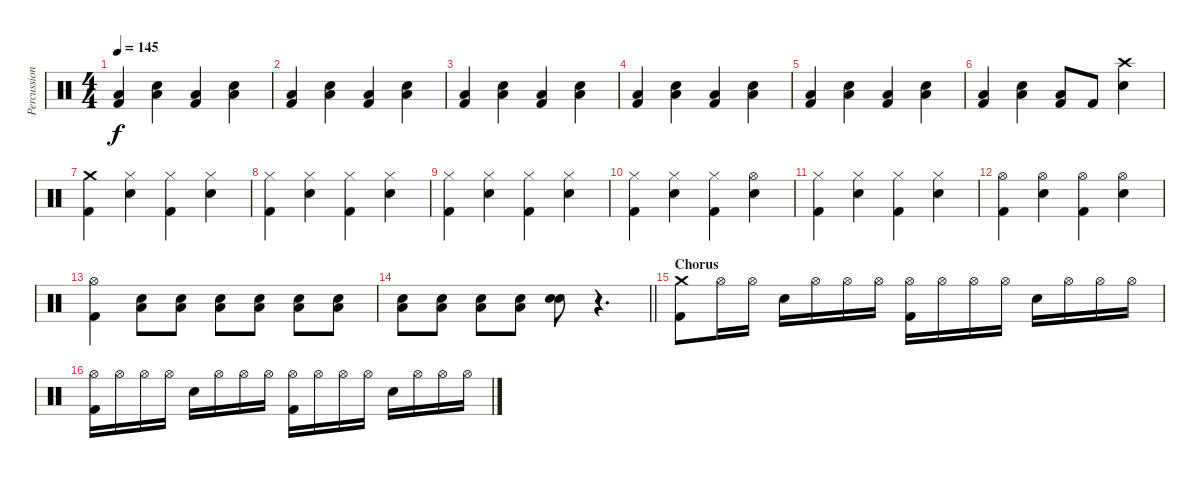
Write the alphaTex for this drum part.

\track ("Percussion" "Percussion") {instrument percussion}
\staff {score}
\articulation defaults
\ts (4 4)
\tempo 145
\clef neutral
\ks c
("Low Floor Tom (hit)" "Kick (hit) 2").4{dy f} ("Low Floor Tom (hit)" "Snare (hit) 2").4 ("Low Floor Tom (hit)" "Kick (hit) 2").4 ("Low Floor Tom (hit)" "Snare (hit) 2").4 |
("Low Floor Tom (hit)" "Kick (hit) 2").4 ("Low Floor Tom (hit)" "Snare (hit) 2").4 ("Low Floor Tom (hit)" "Kick (hit) 2").4 ("Low Floor Tom (hit)" "Snare (hit) 2").4 |
("Low Floor Tom (hit)" "Kick (hit) 2").4 ("Low Floor Tom (hit)" "Snare (hit) 2").4 ("Low Floor Tom (hit)" "Kick (hit) 2").4 ("Low Floor Tom (hit)" "Snare (hit) 2").4 |
("Low Floor Tom (hit)" "Kick (hit) 2").4 ("Low Floor Tom (hit)" "Snare (hit) 2").4 ("Low Floor Tom (hit)" "Kick (hit) 2").4 ("Low Floor Tom (hit)" "Snare (hit) 2").4 |
("Low Floor Tom (hit)" "Kick (hit) 2").4 ("Low Floor Tom (hit)" "Snare (hit) 2").4 ("Low Floor Tom (hit)" "Kick (hit) 2").4 ("Low Floor Tom (hit)" "Snare (hit) 2").4 |
("Low Floor Tom (hit)" "Kick (hit) 2").4 ("Low Floor Tom (hit)" "Snare (hit) 2").4 ("Low Floor Tom (hit)" "Kick (hit) 2").8 "Kick (hit) 2".8 ("Crash high (hit)" "Snare (hit) 2").4 |
("Crash medium (hit)" "Kick (hit) 2").4 ("Hi-Hat (closed)" "Snare (hit) 2").4 ("Hi-Hat (closed)" "Kick (hit) 2").4 ("Hi-Hat (closed)" "Snare (hit) 2").4 |
("Hi-Hat (closed)" "Kick (hit) 2").4 ("Hi-Hat (closed)" "Snare (hit) 2").4 ("Hi-Hat (closed)" "Kick (hit) 2").4 ("Hi-Hat (closed)" "Snare (hit) 2").4 |
("Hi-Hat (closed)" "Kick (hit) 2").4 ("Hi-Hat (closed)" "Snare (hit) 2").4 ("Hi-Hat (closed)" "Kick (hit) 2").4 ("Hi-Hat (closed)" "Snare (hit) 2").4 |
("Hi-Hat (closed)" "Kick (hit) 2").4 ("Hi-Hat (closed)" "Snare (hit) 2").4 ("Hi-Hat (closed)" "Kick (hit) 2").4 ("Hi-Hat (open)" "Snare (hit) 2").4 |
("Hi-Hat (closed)" "Kick (hit) 2").4 ("Hi-Hat (closed)" "Snare (hit) 2").4 ("Hi-Hat (closed)" "Kick (hit) 2").4 ("Hi-Hat (closed)" "Snare (hit) 2").4 |
("Hi-Hat (open)" "Kick (hit) 2").4 ("Hi-Hat (open)" "Snare (hit) 2").4 ("Hi-Hat (open)" "Kick (hit) 2").4 ("Hi-Hat (open)" "Snare (hit) 2").4 |
("Hi-Hat (open)" "Kick (hit) 2").4 ("Low Floor Tom (hit)" "Snare (hit) 2").8 ("Low Floor Tom (hit)" "Snare (hit) 2").8 ("Low Floor Tom (hit)" "Snare (hit) 2").8 ("Low Floor Tom (hit)" "Snare (hit) 2").8 ("Low Floor Tom (hit)" "Snare (hit) 2").8 ("Low Floor Tom (hit)" "Snare (hit) 2").8 |
\barLineRight lightlight
("Low Floor Tom (hit)" "Snare (hit) 2").8 ("Low Floor Tom (hit)" "Snare (hit) 2").8 ("Low Floor Tom (hit)" "Snare (hit) 2").8 ("Low Floor Tom (hit)" "Snare (hit) 2").8 ("Snare (hit) 2" "Snare (hit) 2").8 r.4{d} |
\section ("" "Chorus")
("Crash medium (hit)" "Kick (hit) 2").8 "Hi-Hat (open)".16 "Hi-Hat (open)".16 "Snare (hit) 2".16 "Hi-Hat (open)".16 "Hi-Hat (open)".16 "Hi-Hat (open)".16 ("Hi-Hat (open)" "Kick (hit) 2").16 "Hi-Hat (open)".16 "Hi-Hat (open)".16 "Hi-Hat (open)".16 "Snare (hit) 2".16 "Hi-Hat (open)".16 "Hi-Hat (open)".16 "Hi-Hat (open)".16 |
("Hi-Hat (open)" "Kick (hit) 2").16 "Hi-Hat (open)".16 "Hi-Hat (open)".16 "Hi-Hat (open)".16 "Snare (hit) 2".16 "Hi-Hat (open)".16 "Hi-Hat (open)".16 "Hi-Hat (open)".16 ("Hi-Hat (open)" "Kick (hit) 2").16 "Hi-Hat (open)".16 "Hi-Hat (open)".16 "Hi-Hat (open)".16 "Snare (hit) 2".16 "Hi-Hat (open)".16 "Hi-Hat (open)".16 "Hi-Hat (open)".16
